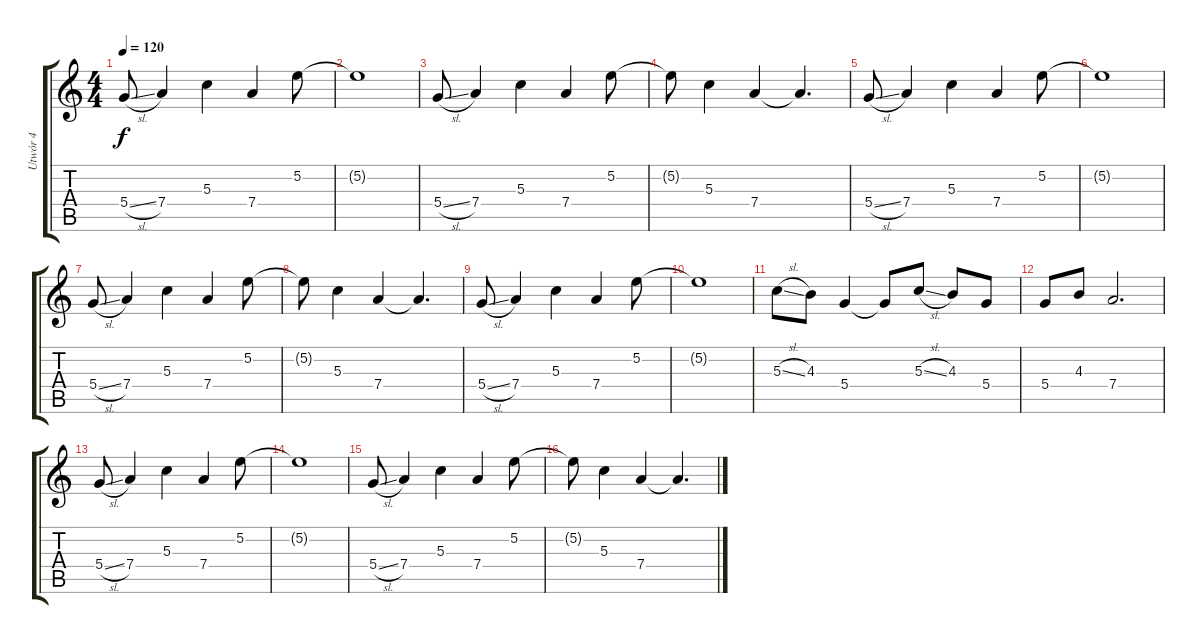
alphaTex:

\track ("Utwór 4" "Utwór 4") {instrument electricguitarjazz}
\staff {score tabs}
\tuning (E4 B3 G3 D3 A2 E2) {hide}
\ts (4 4)
\tempo 120
\clef g2
\ks c
5.4{sl}.8{dy f} 7.4.4 5.3.4 7.4.4 5.2.8 |
5.2{t}.1 |
5.4{sl}.8 7.4.4 5.3.4 7.4.4 5.2.8 |
5.2{t}.8 5.3.4 7.4.4 7.4{t}.4{d} |
5.4{sl}.8 7.4.4 5.3.4 7.4.4 5.2.8 |
5.2{t}.1 |
5.4{sl}.8 7.4.4 5.3.4 7.4.4 5.2.8 |
5.2{t}.8 5.3.4 7.4.4 7.4{t}.4{d} |
5.4{sl}.8 7.4.4 5.3.4 7.4.4 5.2.8 |
5.2{t}.1 |
5.3{sl}.8 4.3.8 5.4.4 5.4{t}.8 5.3{sl}.8 4.3.8 5.4.8 |
5.4.8 4.3.8 7.4.2{d} |
5.4{sl}.8 7.4.4 5.3.4 7.4.4 5.2.8 |
5.2{t}.1 |
5.4{sl}.8 7.4.4 5.3.4 7.4.4 5.2.8 |
5.2{t}.8 5.3.4 7.4.4 7.4{t}.4{d}
